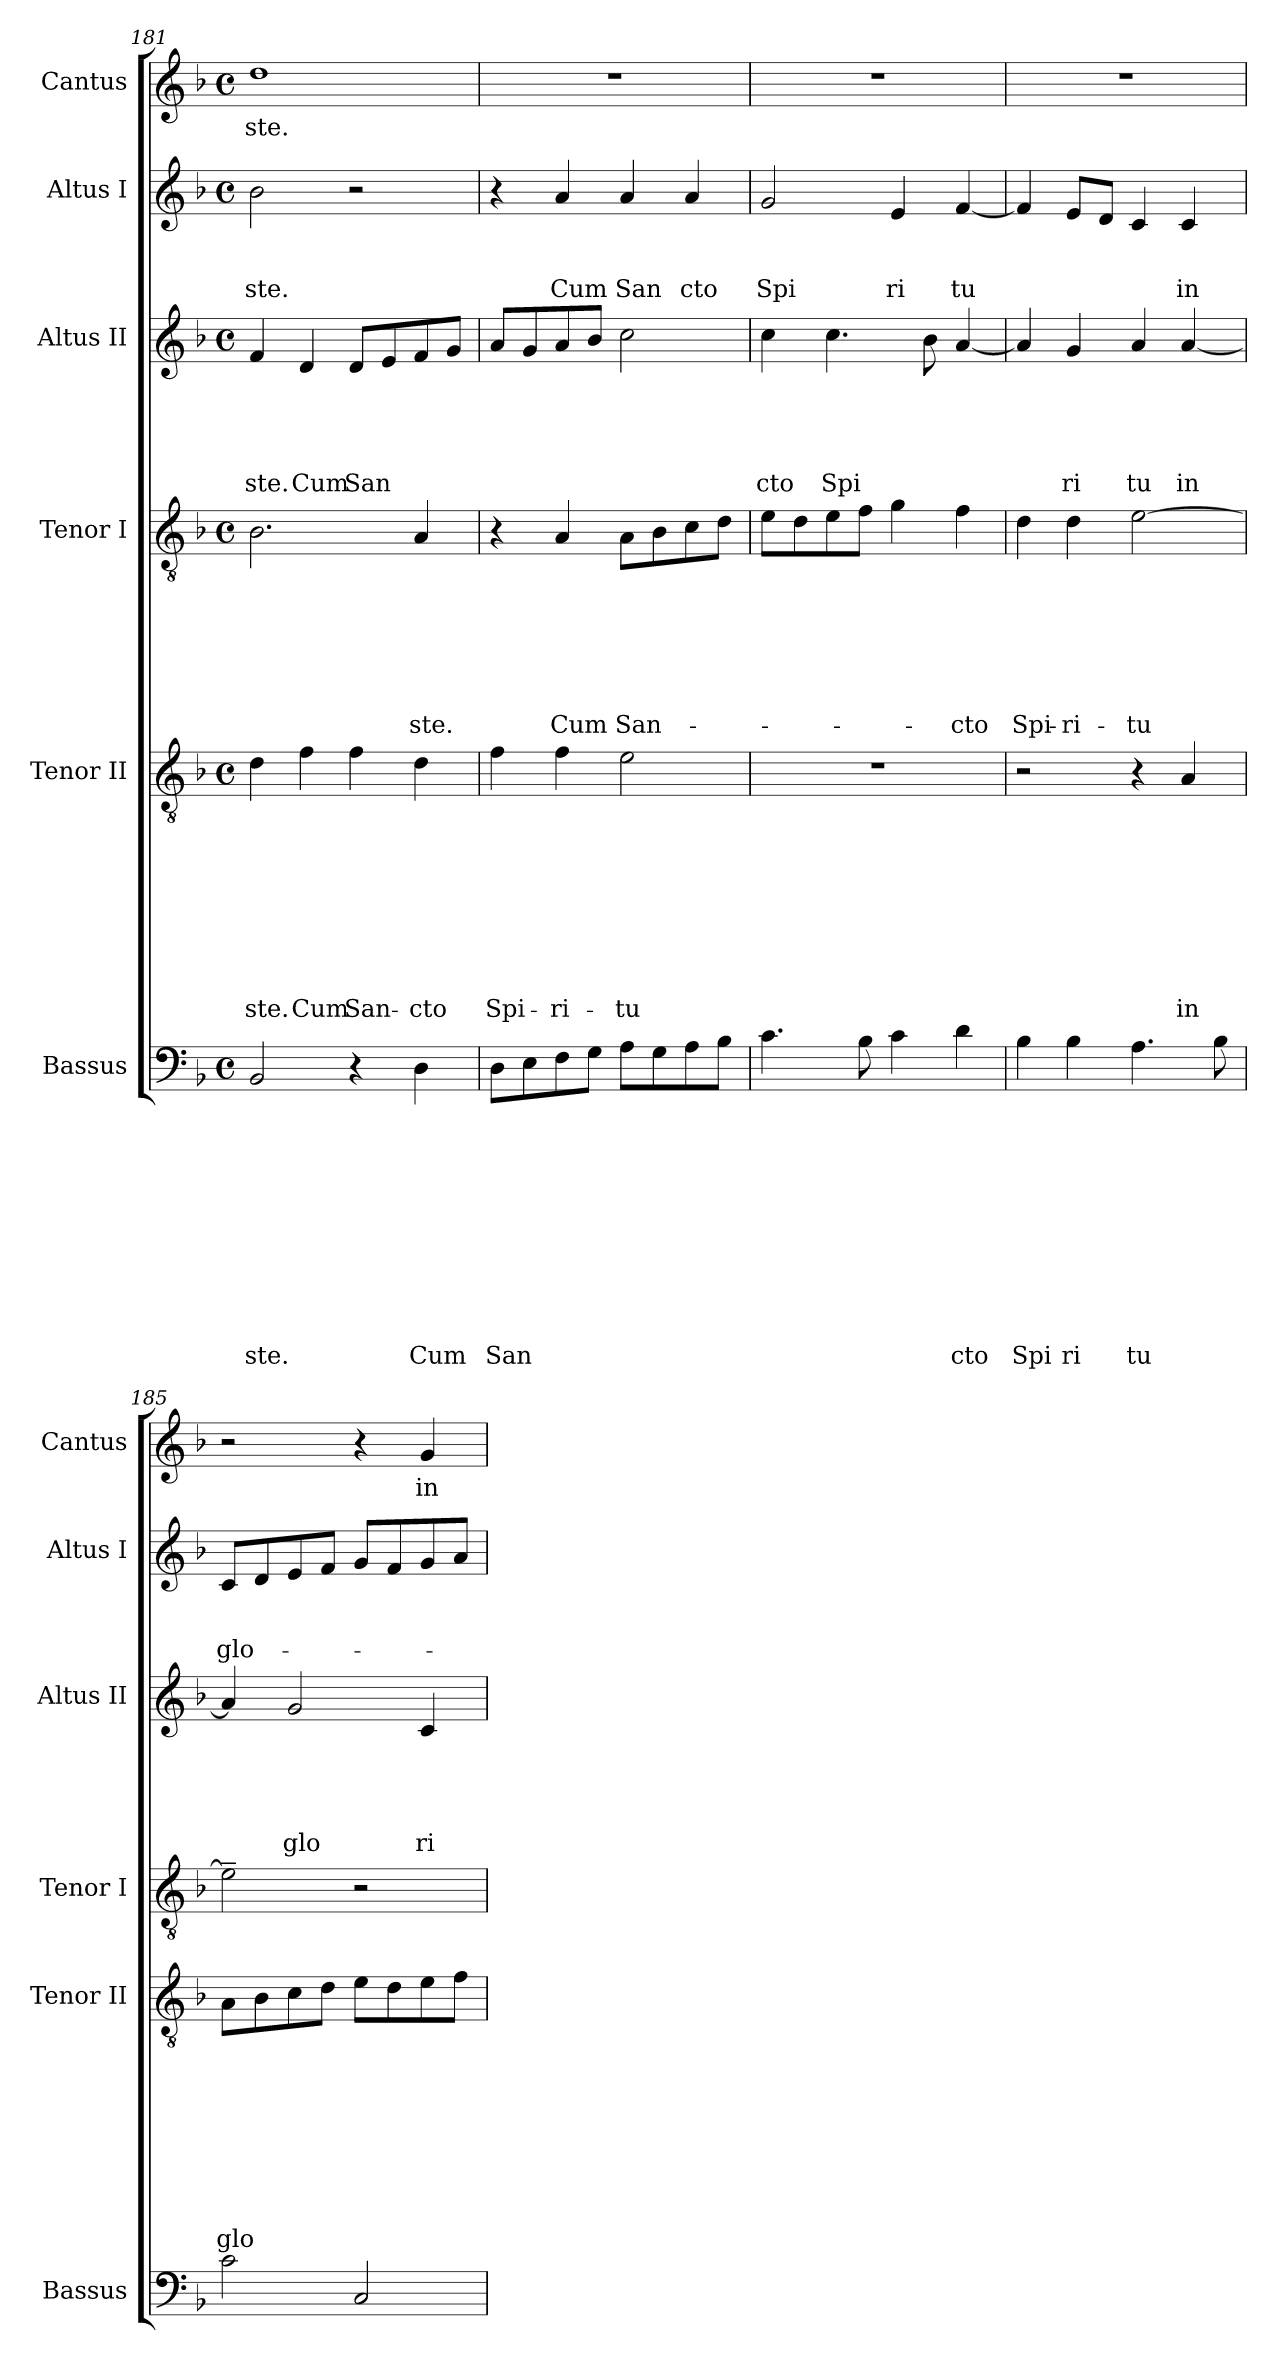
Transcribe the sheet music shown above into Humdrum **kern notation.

**kern	**text	**text	**text	**text	**text	**text	**text	**text	**text	**text	**text	**kern	**text	**text	**text	**text	**text	**text	**text	**text	**text	**kern	**text	**text	**text	**text	**text	**text	**text	**kern	**text	**text	**text	**text	**text	**kern	**text	**text	**text	**kern	**text
*part6	*part6	*part6	*part6	*part6	*part6	*part6	*part6	*part6	*part6	*part6	*part6	*part5	*part5	*part5	*part5	*part5	*part5	*part5	*part5	*part5	*part5	*part4	*part4	*part4	*part4	*part4	*part4	*part4	*part4	*part3	*part3	*part3	*part3	*part3	*part3	*part2	*part2	*part2	*part2	*part1	*part1
*staff6	*staff6	*staff6	*staff6	*staff6	*staff6	*staff6	*staff6	*staff6	*staff6	*staff6	*staff6	*staff5	*staff5	*staff5	*staff5	*staff5	*staff5	*staff5	*staff5	*staff5	*staff5	*staff4	*staff4	*staff4	*staff4	*staff4	*staff4	*staff4	*staff4	*staff3	*staff3	*staff3	*staff3	*staff3	*staff3	*staff2	*staff2	*staff2	*staff2	*staff1	*staff1
*I"Bassus	*	*	*	*	*	*	*	*	*	*	*	*I"Tenor II	*	*	*	*	*	*	*	*	*	*I"Tenor I	*	*	*	*	*	*	*	*I"Altus II	*	*	*	*	*	*I"Altus I	*	*	*	*I"Cantus	*
*I'Bassus	*	*	*	*	*	*	*	*	*	*	*	*I'Tenor II	*	*	*	*	*	*	*	*	*	*I'Tenor I	*	*	*	*	*	*	*	*I'Altus II	*	*	*	*	*	*I'Altus I	*	*	*	*I'Cantus	*
*clefF4	*	*	*	*	*	*	*	*	*	*	*	*clefGv2	*	*	*	*	*	*	*	*	*	*clefGv2	*	*	*	*	*	*	*	*clefG2	*	*	*	*	*	*clefG2	*	*	*	*clefG2	*
*k[b-]	*	*	*	*	*	*	*	*	*	*	*	*k[b-]	*	*	*	*	*	*	*	*	*	*k[b-]	*	*	*	*	*	*	*	*k[b-]	*	*	*	*	*	*k[b-]	*	*	*	*k[b-]	*
*F:	*	*	*	*	*	*	*	*	*	*	*	*F:	*	*	*	*	*	*	*	*	*	*F:	*	*	*	*	*	*	*	*F:	*	*	*	*	*	*F:	*	*	*	*F:	*
*M4/4	*	*	*	*	*	*	*	*	*	*	*	*M4/4	*	*	*	*	*	*	*	*	*	*M4/4	*	*	*	*	*	*	*	*M4/4	*	*	*	*	*	*M4/4	*	*	*	*M4/4	*
*met(c)	*	*	*	*	*	*	*	*	*	*	*	*met(c)	*	*	*	*	*	*	*	*	*	*met(c)	*	*	*	*	*	*	*	*met(c)	*	*	*	*	*	*met(c)	*	*	*	*met(c)	*
=181	=181	=181	=181	=181	=181	=181	=181	=181	=181	=181	=181	=181	=181	=181	=181	=181	=181	=181	=181	=181	=181	=181	=181	=181	=181	=181	=181	=181	=181	=181	=181	=181	=181	=181	=181	=181	=181	=181	=181	=181	=181
!	!	!	!	!	!	!	!	!	!	!	!LO:LY:b	!	!	!	!	!	!	!	!	!	!LO:LY:b	!	!	!	!	!	!	!	!	!	!	!	!	!	!LO:LY:b	!	!	!	!LO:LY:b	!	!LO:LY:b
2BB-/	.	.	.	.	.	.	.	.	.	.	ste.	4d\	.	.	.	.	.	.	.	.	-ste.	2.B-\	.	.	.	.	.	.	.	4f/	.	.	.	.	ste.	2b-\	.	.	ste.	1dd	ste.
!	!	!	!	!	!	!	!	!	!	!	!	!	!	!	!	!	!	!	!	!	!LO:LY:b	!	!	!	!	!	!	!	!	!	!	!	!	!	!LO:LY:b	!	!	!	!	!	!
.	.	.	.	.	.	.	.	.	.	.	.	4f\	.	.	.	.	.	.	.	.	Cum	.	.	.	.	.	.	.	.	4d/	.	.	.	.	Cum	.	.	.	.	.	.
!	!	!	!	!	!	!	!	!	!	!	!	!	!	!	!	!	!	!	!	!	!LO:LY:b	!	!	!	!	!	!	!	!	!	!	!	!	!	!LO:LY:b	!	!	!	!	!	!
4r	.	.	.	.	.	.	.	.	.	.	.	4f\	.	.	.	.	.	.	.	.	San-	.	.	.	.	.	.	.	.	8d/L	.	.	.	.	San	2r	.	.	.	.	.
.	.	.	.	.	.	.	.	.	.	.	.	.	.	.	.	.	.	.	.	.	.	.	.	.	.	.	.	.	.	8e/	.	.	.	.	.	.	.	.	.	.	.
!	!	!	!	!	!	!	!	!	!	!	!LO:LY:b	!	!	!	!	!	!	!	!	!	!LO:LY:b	!	!	!	!	!	!	!	!LO:LY:b	!	!	!	!	!	!	!	!	!	!	!	!
4D\	.	.	.	.	.	.	.	.	.	.	Cum	4d\	.	.	.	.	.	.	.	.	-cto	4A/	.	.	.	.	.	.	-ste.	8f/	.	.	.	.	.	.	.	.	.	.	.
.	.	.	.	.	.	.	.	.	.	.	.	.	.	.	.	.	.	.	.	.	.	.	.	.	.	.	.	.	.	8g/J	.	.	.	.	.	.	.	.	.	.	.
=182	=182	=182	=182	=182	=182	=182	=182	=182	=182	=182	=182	=182	=182	=182	=182	=182	=182	=182	=182	=182	=182	=182	=182	=182	=182	=182	=182	=182	=182	=182	=182	=182	=182	=182	=182	=182	=182	=182	=182	=182	=182
!	!	!	!	!	!	!	!	!	!	!	!LO:LY:b	!	!	!	!	!	!	!	!	!	!LO:LY:b	!	!	!	!	!	!	!	!	!	!	!	!	!	!	!	!	!	!	!	!
8D\L	.	.	.	.	.	.	.	.	.	.	San	4f\	.	.	.	.	.	.	.	.	Spi-	4r	.	.	.	.	.	.	.	8a/L	.	.	.	.	.	4r	.	.	.	1r	.
8E\	.	.	.	.	.	.	.	.	.	.	.	.	.	.	.	.	.	.	.	.	.	.	.	.	.	.	.	.	.	8g/	.	.	.	.	.	.	.	.	.	.	.
!	!	!	!	!	!	!	!	!	!	!	!	!	!	!	!	!	!	!	!	!	!LO:LY:b	!	!	!	!	!	!	!	!LO:LY:b	!	!	!	!	!	!	!	!	!	!LO:LY:b	!	!
8F\	.	.	.	.	.	.	.	.	.	.	.	4f\	.	.	.	.	.	.	.	.	-ri-	4A/	.	.	.	.	.	.	Cum	8a/	.	.	.	.	.	4a/	.	.	Cum	.	.
8G\J	.	.	.	.	.	.	.	.	.	.	.	.	.	.	.	.	.	.	.	.	.	.	.	.	.	.	.	.	.	8b-/J	.	.	.	.	.	.	.	.	.	.	.
!	!	!	!	!	!	!	!	!	!	!	!	!	!	!	!	!	!	!	!	!	!LO:LY:b	!	!	!	!	!	!	!	!LO:LY:b	!	!	!	!	!	!	!	!	!	!LO:LY:b	!	!
8A\L	.	.	.	.	.	.	.	.	.	.	.	2e\	.	.	.	.	.	.	.	.	-tu	8A\L	.	.	.	.	.	.	San-	2cc\	.	.	.	.	.	4a/	.	.	San	.	.
8G\	.	.	.	.	.	.	.	.	.	.	.	.	.	.	.	.	.	.	.	.	.	8B-\	.	.	.	.	.	.	.	.	.	.	.	.	.	.	.	.	.	.	.
!	!	!	!	!	!	!	!	!	!	!	!	!	!	!	!	!	!	!	!	!	!	!	!	!	!	!	!	!	!	!	!	!	!	!	!	!	!	!	!LO:LY:b	!	!
8A\	.	.	.	.	.	.	.	.	.	.	.	.	.	.	.	.	.	.	.	.	.	8c\	.	.	.	.	.	.	.	.	.	.	.	.	.	4a/	.	.	cto	.	.
8B-\J	.	.	.	.	.	.	.	.	.	.	.	.	.	.	.	.	.	.	.	.	.	8d\J	.	.	.	.	.	.	.	.	.	.	.	.	.	.	.	.	.	.	.
=183	=183	=183	=183	=183	=183	=183	=183	=183	=183	=183	=183	=183	=183	=183	=183	=183	=183	=183	=183	=183	=183	=183	=183	=183	=183	=183	=183	=183	=183	=183	=183	=183	=183	=183	=183	=183	=183	=183	=183	=183	=183
!	!	!	!	!	!	!	!	!	!	!	!	!	!	!	!	!	!	!	!	!	!	!	!	!	!	!	!	!	!	!	!	!	!	!	!LO:LY:b	!	!	!	!LO:LY:b	!	!
4.c\	.	.	.	.	.	.	.	.	.	.	.	1r	.	.	.	.	.	.	.	.	.	8e\L	.	.	.	.	.	.	.	4cc\	.	.	.	.	cto	2g/	.	.	Spi	1r	.
.	.	.	.	.	.	.	.	.	.	.	.	.	.	.	.	.	.	.	.	.	.	8d\	.	.	.	.	.	.	.	.	.	.	.	.	.	.	.	.	.	.	.
!	!	!	!	!	!	!	!	!	!	!	!	!	!	!	!	!	!	!	!	!	!	!	!	!	!	!	!	!	!	!	!	!	!	!	!LO:LY:b	!	!	!	!	!	!
.	.	.	.	.	.	.	.	.	.	.	.	.	.	.	.	.	.	.	.	.	.	8e\	.	.	.	.	.	.	.	4.cc\	.	.	.	.	Spi	.	.	.	.	.	.
8B-\	.	.	.	.	.	.	.	.	.	.	.	.	.	.	.	.	.	.	.	.	.	8f\J	.	.	.	.	.	.	.	.	.	.	.	.	.	.	.	.	.	.	.
!	!	!	!	!	!	!	!	!	!	!	!	!	!	!	!	!	!	!	!	!	!	!	!	!	!	!	!	!	!	!	!	!	!	!	!	!	!	!	!LO:LY:b	!	!
4c\	.	.	.	.	.	.	.	.	.	.	.	.	.	.	.	.	.	.	.	.	.	4g\	.	.	.	.	.	.	.	.	.	.	.	.	.	4e/	.	.	ri	.	.
.	.	.	.	.	.	.	.	.	.	.	.	.	.	.	.	.	.	.	.	.	.	.	.	.	.	.	.	.	.	8b-\	.	.	.	.	.	.	.	.	.	.	.
!	!	!	!	!	!	!	!	!	!	!	!LO:LY:b	!	!	!	!	!	!	!	!	!	!	!	!	!	!	!	!	!	!LO:LY:b	!	!	!	!	!	!	!	!	!	!LO:LY:b	!	!
4d\	.	.	.	.	.	.	.	.	.	.	cto	.	.	.	.	.	.	.	.	.	.	4f\	.	.	.	.	.	.	-cto	[<4a/	.	.	.	.	.	[<4f/	.	.	tu	.	.
=184	=184	=184	=184	=184	=184	=184	=184	=184	=184	=184	=184	=184	=184	=184	=184	=184	=184	=184	=184	=184	=184	=184	=184	=184	=184	=184	=184	=184	=184	=184	=184	=184	=184	=184	=184	=184	=184	=184	=184	=184	=184
!	!	!	!	!	!	!	!	!	!	!	!LO:LY:b	!	!	!	!	!	!	!	!	!	!	!	!	!	!	!	!	!	!LO:LY:b	!	!	!	!	!	!	!	!	!	!	!	!
4B-\	.	.	.	.	.	.	.	.	.	.	Spi	2r	.	.	.	.	.	.	.	.	.	4d\	.	.	.	.	.	.	Spi-	4a/]	.	.	.	.	.	4f/]	.	.	.	1r	.
!	!	!	!	!	!	!	!	!	!	!	!LO:LY:b	!	!	!	!	!	!	!	!	!	!	!	!	!	!	!	!	!	!LO:LY:b	!	!	!	!	!	!LO:LY:b	!	!	!	!	!	!
4B-\	.	.	.	.	.	.	.	.	.	.	ri	.	.	.	.	.	.	.	.	.	.	4d\	.	.	.	.	.	.	-ri-	4g/	.	.	.	.	ri	8e/L	.	.	.	.	.
.	.	.	.	.	.	.	.	.	.	.	.	.	.	.	.	.	.	.	.	.	.	.	.	.	.	.	.	.	.	.	.	.	.	.	.	8d/J	.	.	.	.	.
!	!	!	!	!	!	!	!	!	!	!	!LO:LY:b	!	!	!	!	!	!	!	!	!	!	!	!	!	!	!	!	!	!LO:LY:b	!	!	!	!	!	!LO:LY:b	!	!	!	!	!	!
4.A\	.	.	.	.	.	.	.	.	.	.	tu	4r	.	.	.	.	.	.	.	.	.	[<2e\	.	.	.	.	.	.	-tu	4a/	.	.	.	.	tu	4c/	.	.	.	.	.
!	!	!	!	!	!	!	!	!	!	!	!	!	!	!	!	!	!	!	!	!	!LO:LY:b	!	!	!	!	!	!	!	!	!	!	!	!	!	!LO:LY:b	!	!	!	!LO:LY:b	!	!
.	.	.	.	.	.	.	.	.	.	.	.	4A/	.	.	.	.	.	.	.	.	in	.	.	.	.	.	.	.	.	[<4a/	.	.	.	.	in	4c/	.	.	in	.	.
8B-\	.	.	.	.	.	.	.	.	.	.	.	.	.	.	.	.	.	.	.	.	.	.	.	.	.	.	.	.	.	.	.	.	.	.	.	.	.	.	.	.	.
!!LO:LB:g=z
=185	=185	=185	=185	=185	=185	=185	=185	=185	=185	=185	=185	=185	=185	=185	=185	=185	=185	=185	=185	=185	=185	=185	=185	=185	=185	=185	=185	=185	=185	=185	=185	=185	=185	=185	=185	=185	=185	=185	=185	=185	=185
!	!	!	!	!	!	!	!	!	!	!	!	!	!	!	!	!	!	!	!	!	!LO:LY:b	!	!	!	!	!	!	!	!	!	!	!	!	!	!	!	!	!	!LO:LY:b	!	!
2c\	.	.	.	.	.	.	.	.	.	.	.	8A\L	.	.	.	.	.	.	.	.	glo	2e~>\]	.	.	.	.	.	.	.	4a/]	.	.	.	.	.	8c/L	.	.	glo-	2r	.
.	.	.	.	.	.	.	.	.	.	.	.	8B-\	.	.	.	.	.	.	.	.	.	.	.	.	.	.	.	.	.	.	.	.	.	.	.	8d/	.	.	.	.	.
!	!	!	!	!	!	!	!	!	!	!	!	!	!	!	!	!	!	!	!	!	!	!	!	!	!	!	!	!	!	!	!	!	!	!	!LO:LY:b	!	!	!	!	!	!
.	.	.	.	.	.	.	.	.	.	.	.	8c\	.	.	.	.	.	.	.	.	.	.	.	.	.	.	.	.	.	2g/	.	.	.	.	glo	8e/	.	.	.	.	.
.	.	.	.	.	.	.	.	.	.	.	.	8d\J	.	.	.	.	.	.	.	.	.	.	.	.	.	.	.	.	.	.	.	.	.	.	.	8f/J	.	.	.	.	.
2C/	.	.	.	.	.	.	.	.	.	.	.	8e\L	.	.	.	.	.	.	.	.	.	2r	.	.	.	.	.	.	.	.	.	.	.	.	.	8g/L	.	.	.	4r	.
.	.	.	.	.	.	.	.	.	.	.	.	8d\	.	.	.	.	.	.	.	.	.	.	.	.	.	.	.	.	.	.	.	.	.	.	.	8f/	.	.	.	.	.
!	!	!	!	!	!	!	!	!	!	!	!	!	!	!	!	!	!	!	!	!	!	!	!	!	!	!	!	!	!	!	!	!	!	!	!LO:LY:b	!	!	!	!	!	!LO:LY:b
.	.	.	.	.	.	.	.	.	.	.	.	8e\	.	.	.	.	.	.	.	.	.	.	.	.	.	.	.	.	.	4c/	.	.	.	.	ri	8g/	.	.	.	4g/	in
.	.	.	.	.	.	.	.	.	.	.	.	8f\J	.	.	.	.	.	.	.	.	.	.	.	.	.	.	.	.	.	.	.	.	.	.	.	8a/J	.	.	.	.	.
=	=	=	=	=	=	=	=	=	=	=	=	=	=	=	=	=	=	=	=	=	=	=	=	=	=	=	=	=	=	=	=	=	=	=	=	=	=	=	=	=	=
*-	*-	*-	*-	*-	*-	*-	*-	*-	*-	*-	*-	*-	*-	*-	*-	*-	*-	*-	*-	*-	*-	*-	*-	*-	*-	*-	*-	*-	*-	*-	*-	*-	*-	*-	*-	*-	*-	*-	*-	*-	*-
